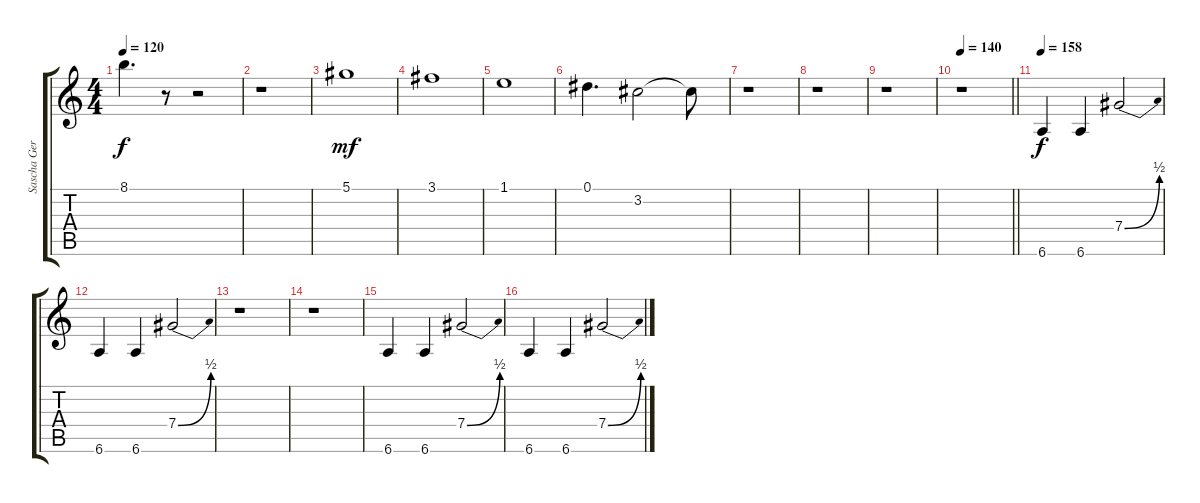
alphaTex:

\track ("Sascha Gerstner" "Sascha Ger") {instrument distortionguitar}
\staff {score tabs}
\tuning (Eb4 Bb3 Gb3 Db3 Ab2 Eb2) {hide}
\ts (4 4)
\tempo 120
\clef g2
\ks c
8.1{t}.4{d dy f} r.8 r.2 |
r.1 |
5.1.1{dy mf} |
3.1.1 |
1.1.1 |
0.1.4{d} 3.2.2 3.2{t}.8 |
r.1 |
r.1 |
r.1 |
\tempo 140
\barLineRight lightlight
r.1{volume 11 instrument distortionguitar} |
\section ("" "")
\tempo 158
6.6.4{dy f} 6.6.4 7.4{be (bend 0 0 60 2)}.2 |
6.6.4 6.6.4 7.4{be (bend 0 0 60 2)}.2 |
r.1 |
r.1 |
6.6.4 6.6.4 7.4{be (bend 0 0 60 2)}.2 |
6.6.4 6.6.4 7.4{be (bend 0 0 60 2)}.2
